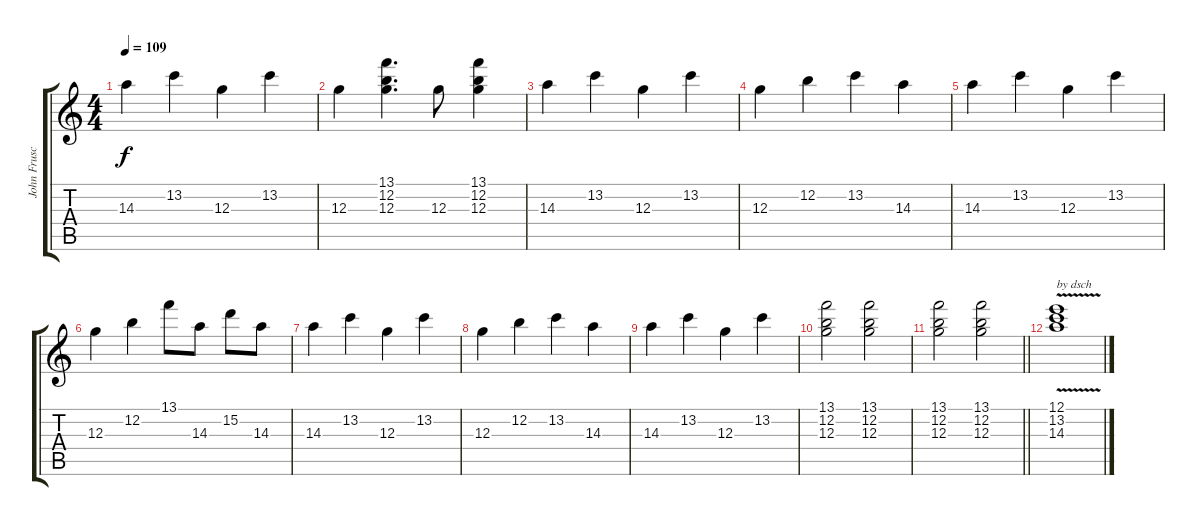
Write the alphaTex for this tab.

\track ("John Frusciante (rythmique)" "John Frusc") {instrument electricguitarclean}
\staff {score tabs}
\tuning (E4 B3 G3 D3 A2 E2) {hide}
\ts (4 4)
\tempo 109
\clef g2
\ks c
14.3.4{dy f} 13.2.4 12.3.4 13.2.4 |
12.3.4 (13.1 12.2 12.3).4{d} 12.3.8 (13.1 12.2 12.3).4 |
14.3.4 13.2.4 12.3.4 13.2.4 |
12.3.4 12.2.4 13.2.4 14.3.4 |
14.3.4 13.2.4 12.3.4 13.2.4 |
12.3.4 12.2.4 13.1.8 14.3.8 15.2.8 14.3.8 |
14.3.4 13.2.4 12.3.4 13.2.4 |
12.3.4 12.2.4 13.2.4 14.3.4 |
14.3.4 13.2.4 12.3.4 13.2.4 |
(13.1 12.2 12.3).2 (13.1 12.2 12.3).2 |
\barLineRight lightlight
(13.1 12.2 12.3).2 (13.1 12.2 12.3).2 |
(12.1{v} 13.2{v} 14.3{v}).1{txt "by dsch"}
